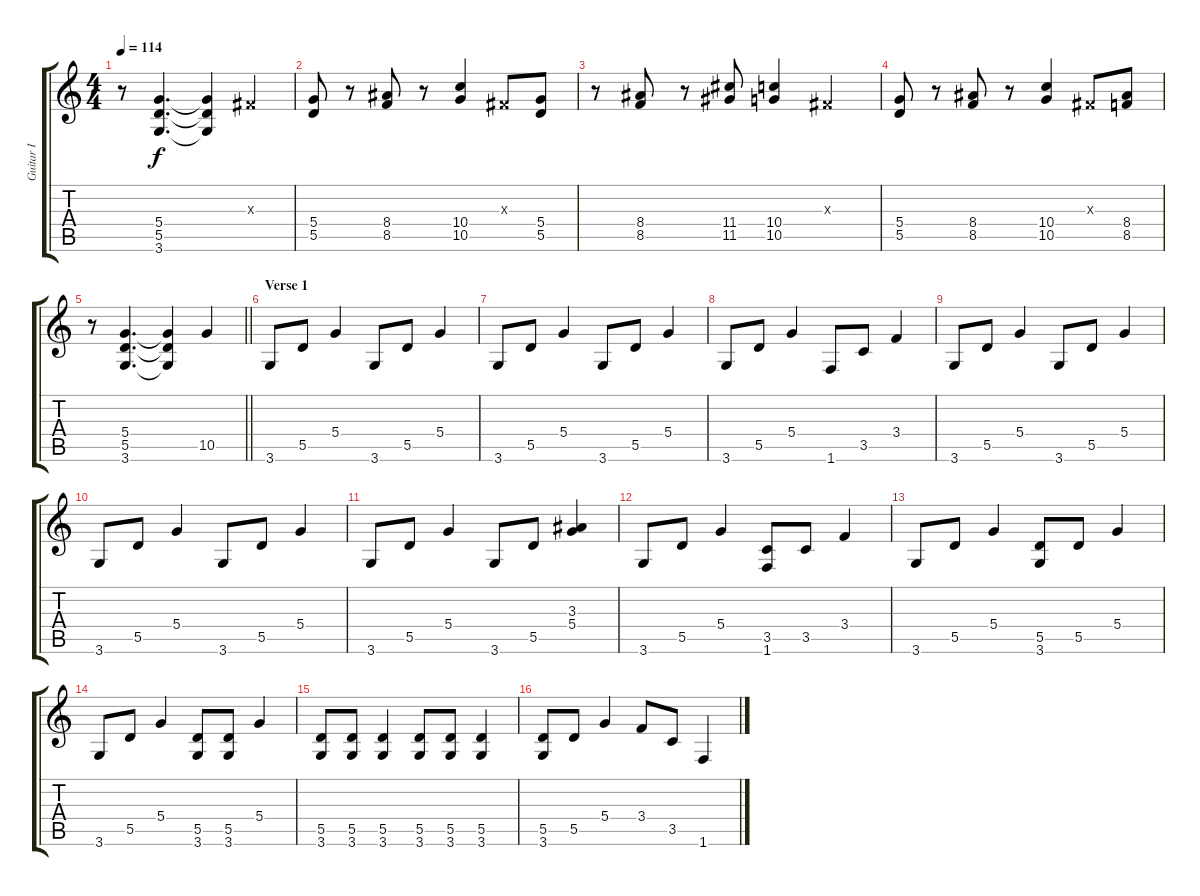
\track ("Guitar I" "Guitar I") {instrument overdrivenguitar}
\staff {score tabs}
\tuning (E4 B3 G3 D3 A2 E2) {hide}
\ts (4 4)
\tempo 114
\clef g2
\ks c
r.8{dy f} (5.4 5.5 3.6).4{d} (5.4{t} 5.5{t} 3.6{t}).4 -1.3{x}.4 |
(5.4 5.5).8 r.8 (8.4 8.5).8 r.8 (10.4 10.5).4 -1.3{x}.8 (5.4 5.5).8 |
r.8 (8.4 8.5).8 r.8 (11.4 11.5).8 (10.4 10.5).4 -1.3{x}.4 |
(5.4 5.5).8 r.8 (8.4 8.5).8 r.8 (10.4 10.5).4 -1.3{x}.8 (8.4 8.5).8 |
\barLineRight lightlight
r.8 (5.4 5.5 3.6).4{d} (5.4{t} 5.5{t} 3.6{t}).4 10.5.4 |
\section ("" "Verse 1")
3.6.8 5.5.8 5.4.4 3.6.8 5.5.8 5.4.4 |
3.6.8 5.5.8 5.4.4 3.6.8 5.5.8 5.4.4 |
3.6.8 5.5.8 5.4.4 1.6.8 3.5.8 3.4.4 |
3.6.8 5.5.8 5.4.4 3.6.8 5.5.8 5.4.4 |
3.6.8 5.5.8 5.4.4 3.6.8 5.5.8 5.4.4 |
3.6.8 5.5.8 5.4.4 3.6.8 5.5.8 (3.3 5.4).4 |
3.6.8 5.5.8 5.4.4 (3.5 1.6).8 3.5.8 3.4.4 |
3.6.8 5.5.8 5.4.4 (5.5 3.6).8 5.5.8 5.4.4 |
3.6.8 5.5.8 5.4.4 (5.5 3.6).8 (5.5 3.6).8 5.4.4 |
(5.5 3.6).8 (5.5 3.6).8 (5.5 3.6).4 (5.5 3.6).8 (5.5 3.6).8 (5.5 3.6).4 |
(5.5 3.6).8 5.5.8 5.4.4 3.4.8 3.5.8 1.6.4
